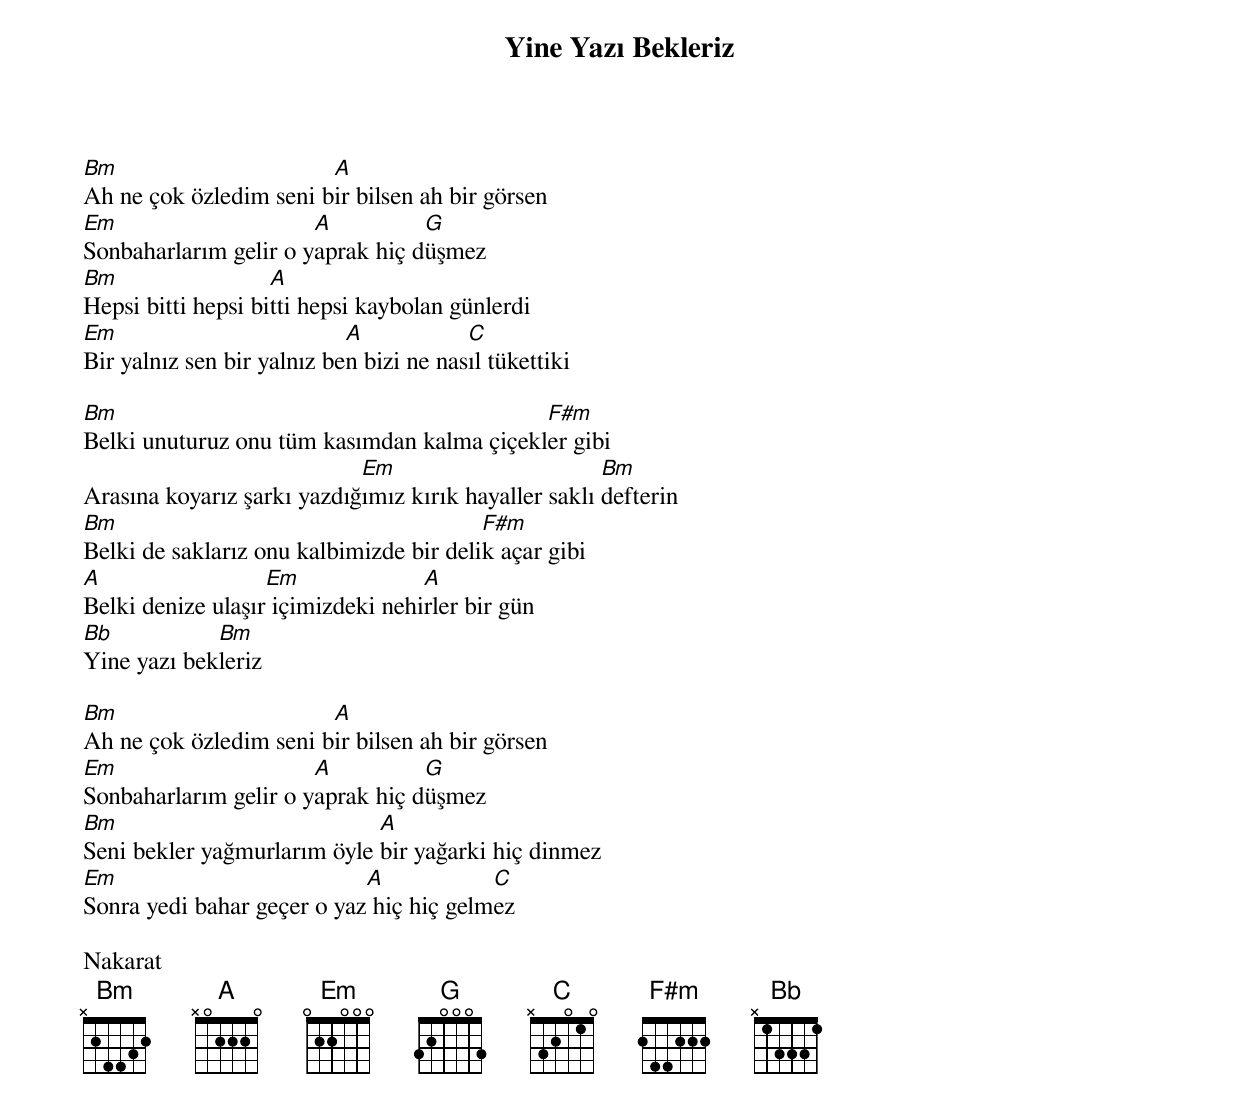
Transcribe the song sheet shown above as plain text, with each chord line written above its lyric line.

{title: Yine Yazı Bekleriz}
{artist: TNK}

Bm                      A
Ah ne çok özledim seni bir bilsen ah bir görsen
Em                     A          G
Sonbaharlarım gelir o yaprak hiç düşmez
Bm                  A
Hepsi bitti hepsi bitti hepsi kaybolan günlerdi
Em                          A            C
Bir yalnız sen bir yalnız ben bizi ne nasıl tükettiki

Bm                                          F#m
Belki unuturuz onu tüm kasımdan kalma çiçekler gibi
                            Em                        Bm
Arasına koyarız şarkı yazdığımız kırık hayaller saklı defterin
Bm                                       F#m
Belki de saklarız onu kalbimizde bir delik açar gibi
A                  Em              A
Belki denize ulaşır içimizdeki nehirler bir gün
Bb           Bm
Yine yazı bekleriz

Bm                      A
Ah ne çok özledim seni bir bilsen ah bir görsen
Em                     A          G
Sonbaharlarım gelir o yaprak hiç düşmez
Bm                           A
Seni bekler yağmurlarım öyle bir yağarki hiç dinmez
Em                          A            C
Sonra yedi bahar geçer o yaz hiç hiç gelmez

Nakarat
